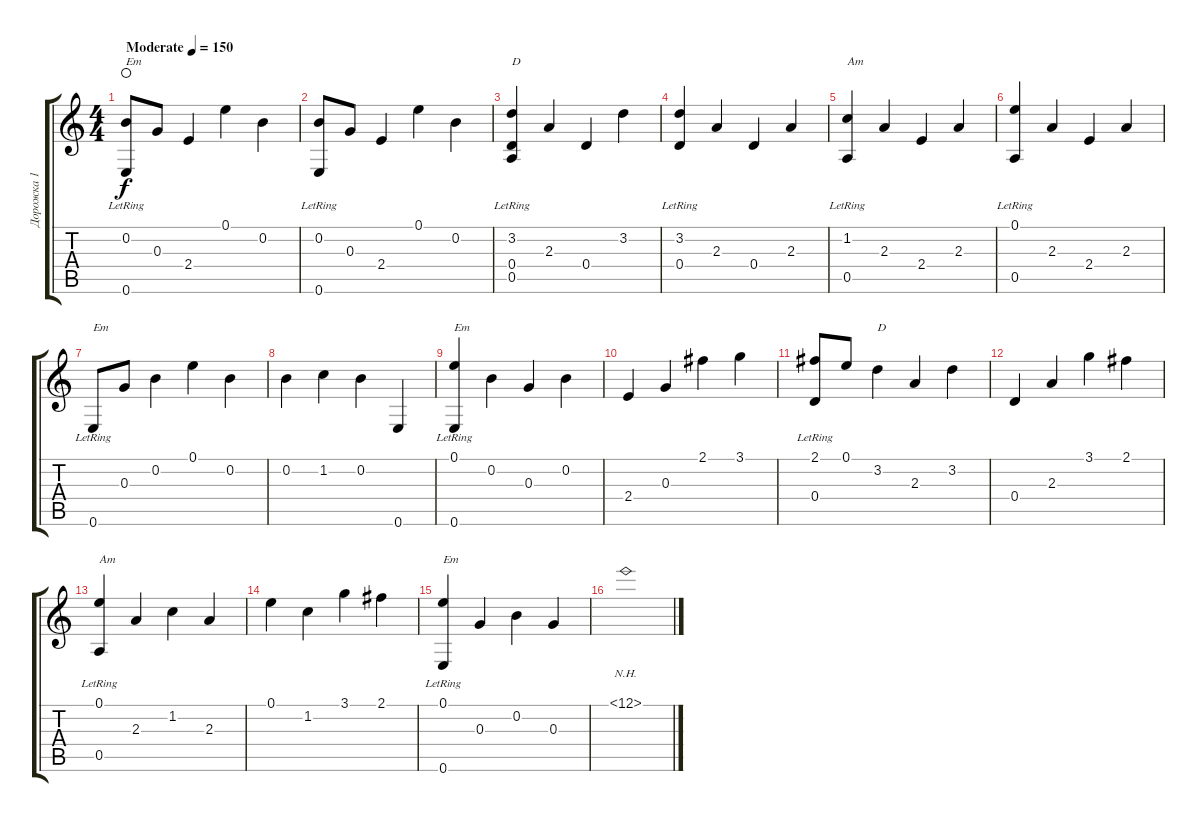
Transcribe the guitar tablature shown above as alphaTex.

\track ("Дорожка 1" "Дорожка 1") {instrument acousticguitarsteel}
\staff {score tabs}
\tuning (E4 B3 G3 D3 A2 E2) {hide}
\ts (4 4)
\tempo (150 "Moderate")
\clef g2
\ks c
(0.2 0.6{lr}).8{txt "Em" dy f instrument acousticguitarsteel waho} 0.3.8 2.4.4 0.1.4 0.2.4 |
(0.2 0.6{lr}).8 0.3.8 2.4.4 0.1.4 0.2.4 |
(3.2 0.4{lr} 0.5).4{txt "D"} 2.3.4 0.4.4 3.2.4 |
(3.2 0.4{lr}).4 2.3.4 0.4.4 2.3.4 |
(1.2 0.5{lr}).4{txt "Am"} 2.3.4 2.4.4 2.3.4 |
(0.1 0.5{lr}).4 2.3.4 2.4.4 2.3.4 |
0.6{lr}.8{txt "Em"} 0.3.8 0.2.4 0.1.4 0.2.4 |
0.2.4 1.2.4 0.2.4 0.6.4 |
(0.1 0.6{lr}).4{txt "Em"} 0.2.4 0.3.4 0.2.4 |
2.4.4 0.3.4 2.1.4 3.1.4 |
(2.1 0.4{lr}).8 0.1.8 3.2.4{txt "D"} 2.3.4 3.2.4 |
0.4.4 2.3.4 3.1.4 2.1.4 |
(0.1 0.5{lr}).4{txt "Am"} 2.3.4 1.2.4 2.3.4 |
0.1.4 1.2.4 3.1.4 2.1.4 |
(0.1 0.6{lr}).4{txt "Em"} 0.3.4 0.2.4 0.3.4 |
12.1{nh}.1
